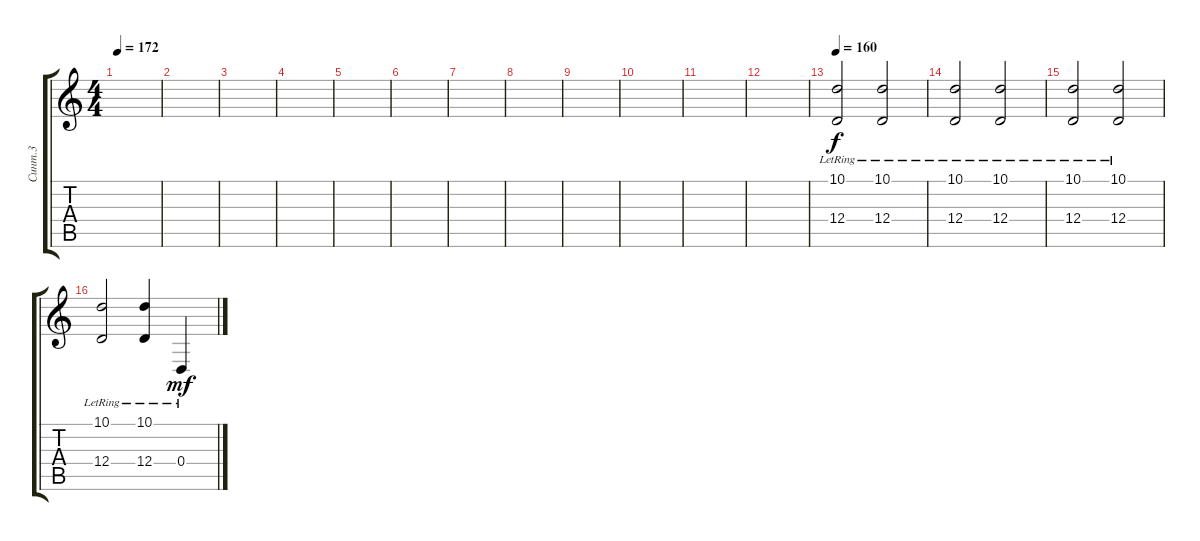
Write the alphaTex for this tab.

\track ("Синт.3" "Синт.3") {instrument stringensemble1}
\staff {score tabs}
\tuning (E4 B3 G3 D3 A2 E2) {hide}
\ts (4 4)
\tempo 172
\clef g2
\ks c
|
|
|
|
|
|
|
|
|
|
|
|
\section ("" "")
\tempo 160
(10.1{lr} 12.4{lr}).2{dy f volume 6 instrument electricgrandpiano} (10.1{lr} 12.4{lr}).2 |
(10.1{lr} 12.4{lr}).2 (10.1{lr} 12.4{lr}).2 |
(10.1{lr} 12.4{lr}).2 (10.1{lr} 12.4{lr}).2 |
(10.1{lr} 12.4{lr}).2 (10.1{lr} 12.4{lr}).4 0.4{lr}.4{dy mf}
